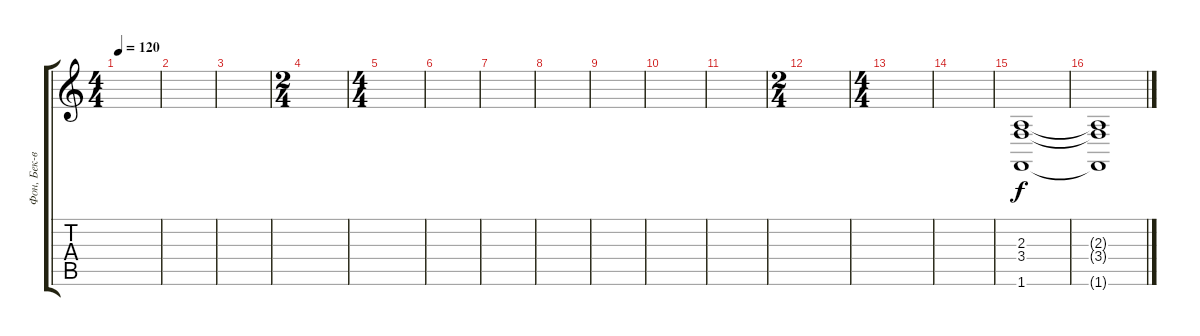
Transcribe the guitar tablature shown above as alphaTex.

\track ("Фон, Бек-вокал" "Фон, Бек-в") {instrument stringensemble1}
\staff {score tabs}
\tuning (E4 B3 G3 D3 A2 E2) {hide}
\ts (4 4)
\tempo 120
\clef g2
\ks c
|
|
|
\ts (2 4)
|
\ts (4 4)
|
|
|
|
|
|
|
\ts (2 4)
|
\ts (4 4)
|
|
(2.3 3.4 1.6).1{volume 0} |
(2.3{t} 3.4{t} 1.6{t}).1
